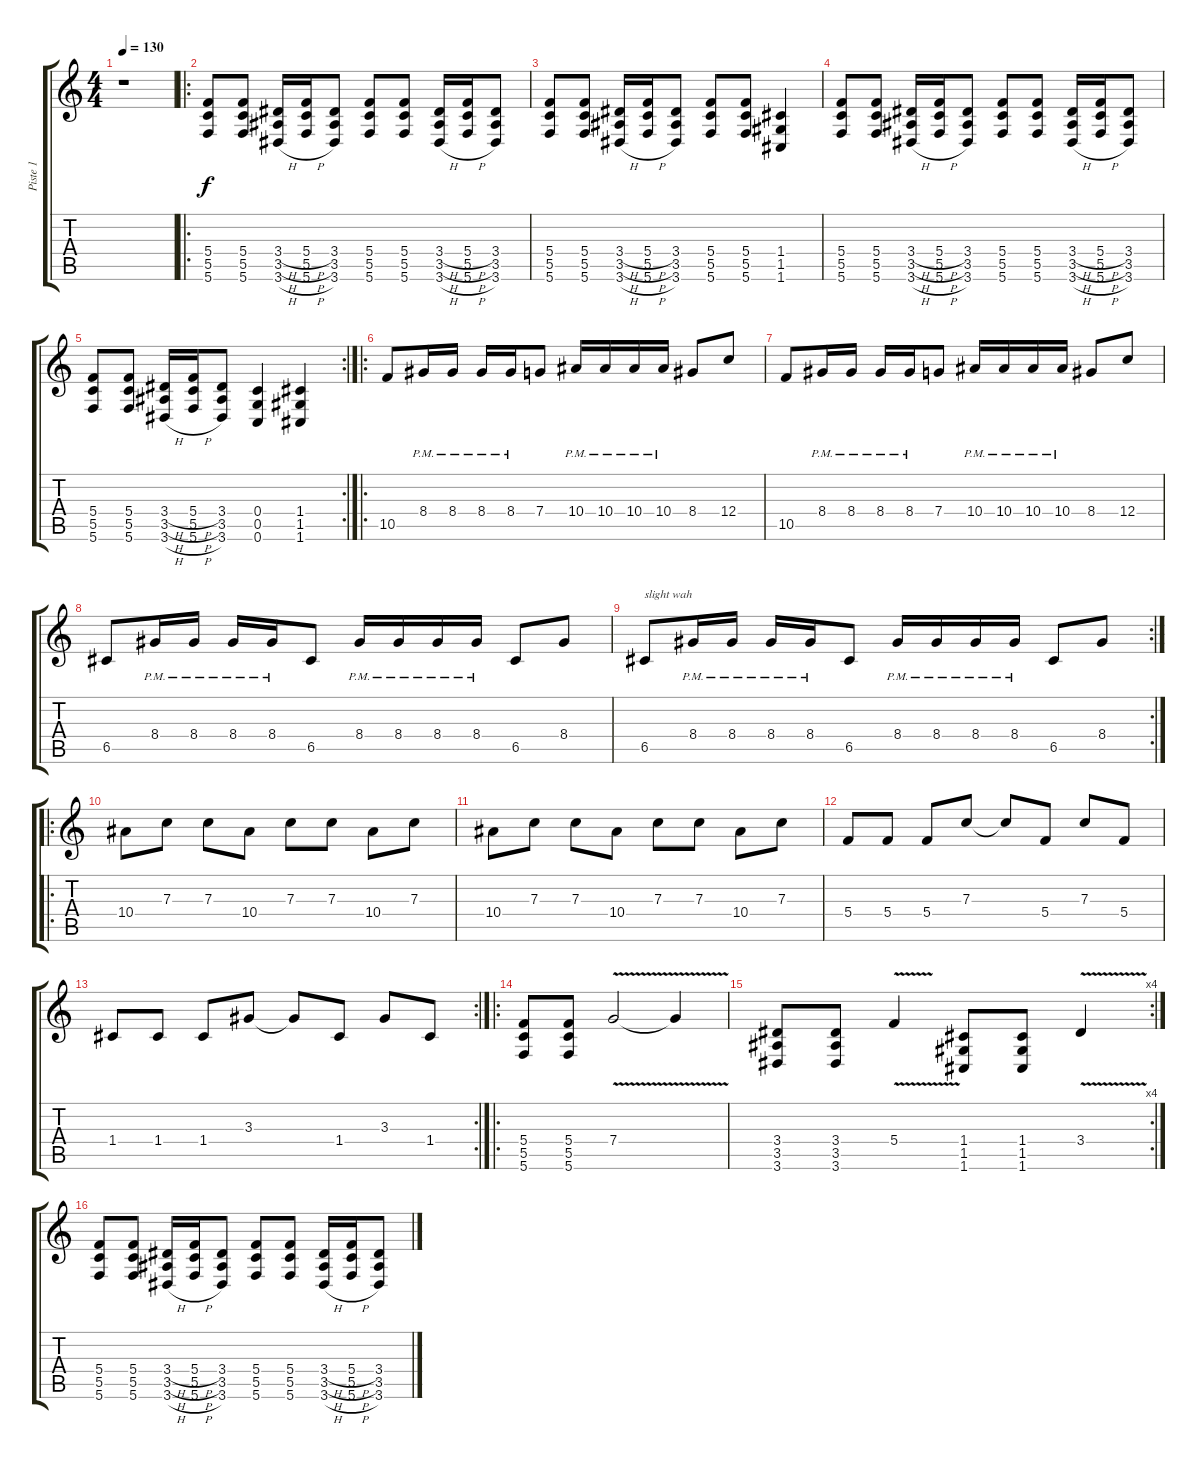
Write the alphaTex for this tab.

\track ("Piste 1" "Piste 1") {instrument distortionguitar}
\staff {score tabs}
\tuning (D4 A3 F3 C3 G2 C2) {hide}
\ts (4 4)
\tempo 130
\clef g2
\ks c
r.1{dy f instrument distortionguitar} |
\ro
(5.4 5.5 5.6).8 (5.4 5.5 5.6).8 (3.4{h} 3.5{h} 3.6{h}).16 (5.4{h} 5.5{h} 5.6{h}).16 (3.4 3.5 3.6).8 (5.4 5.5 5.6).8 (5.4 5.5 5.6).8 (3.4{h} 3.5{h} 3.6{h}).16 (5.4{h} 5.5{h} 5.6{h}).16 (3.4 3.5 3.6).8 |
(5.4 5.5 5.6).8 (5.4 5.5 5.6).8 (3.4{h} 3.5{h} 3.6{h}).16 (5.4{h} 5.5{h} 5.6{h}).16 (3.4 3.5 3.6).8 (5.4 5.5 5.6).8 (5.4 5.5 5.6).8 (1.4 1.5 1.6).4 |
(5.4 5.5 5.6).8 (5.4 5.5 5.6).8 (3.4{h} 3.5{h} 3.6{h}).16 (5.4{h} 5.5{h} 5.6{h}).16 (3.4 3.5 3.6).8 (5.4 5.5 5.6).8 (5.4 5.5 5.6).8 (3.4{h} 3.5{h} 3.6{h}).16 (5.4{h} 5.5{h} 5.6{h}).16 (3.4 3.5 3.6).8 |
\rc 2
(5.4 5.5 5.6).8 (5.4 5.5 5.6).8 (3.4{h} 3.5{h} 3.6{h}).16 (5.4{h} 5.5{h} 5.6{h}).16 (3.4 3.5 3.6).8 (0.4 0.5 0.6).4 (1.4 1.5 1.6).4 |
\ro
10.5.8 8.4{pm}.16 8.4{pm}.16 8.4{pm}.16 8.4{pm}.16 7.4.8 10.4{pm}.16 10.4{pm}.16 10.4{pm}.16 10.4{pm}.16 8.4.8 12.4.8 |
10.5.8 8.4{pm}.16 8.4{pm}.16 8.4{pm}.16 8.4{pm}.16 7.4.8 10.4{pm}.16 10.4{pm}.16 10.4{pm}.16 10.4{pm}.16 8.4.8 12.4.8 |
6.5.8 8.4{pm}.16 8.4{pm}.16 8.4{pm}.16 8.4{pm}.16 6.5.8 8.4{pm}.16 8.4{pm}.16 8.4{pm}.16 8.4{pm}.16 6.5.8 8.4.8 |
\rc 2
6.5.8{txt "slight wah"} 8.4{pm}.16 8.4{pm}.16 8.4{pm}.16 8.4{pm}.16 6.5.8 8.4{pm}.16 8.4{pm}.16 8.4{pm}.16 8.4{pm}.16 6.5.8 8.4.8 |
\ro
10.4.8 7.3.8 7.3.8 10.4.8 7.3.8 7.3.8 10.4.8 7.3.8 |
10.4.8 7.3.8 7.3.8 10.4.8 7.3.8 7.3.8 10.4.8 7.3.8 |
5.4.8 5.4.8 5.4.8 7.3.8 7.3{t}.8 5.4.8 7.3.8 5.4.8 |
\rc 2
1.4.8 1.4.8 1.4.8 3.3.8 3.3{t}.8 1.4.8 3.3.8 1.4.8 |
\ro
(5.4 5.5 5.6).8 (5.4 5.5 5.6).8 7.4{v}.2 7.4{t}.4 |
\rc 4
(3.4 3.5 3.6).8 (3.4 3.5 3.6).8 5.4{v}.4 (1.4 1.5 1.6).8 (1.4 1.5 1.6).8 3.4{v}.4 |
(5.4 5.5 5.6).8 (5.4 5.5 5.6).8 (3.4{h} 3.5{h} 3.6{h}).16 (5.4{h} 5.5{h} 5.6{h}).16 (3.4 3.5 3.6).8 (5.4 5.5 5.6).8 (5.4 5.5 5.6).8 (3.4{h} 3.5{h} 3.6{h}).16 (5.4{h} 5.5{h} 5.6{h}).16 (3.4 3.5 3.6).8
